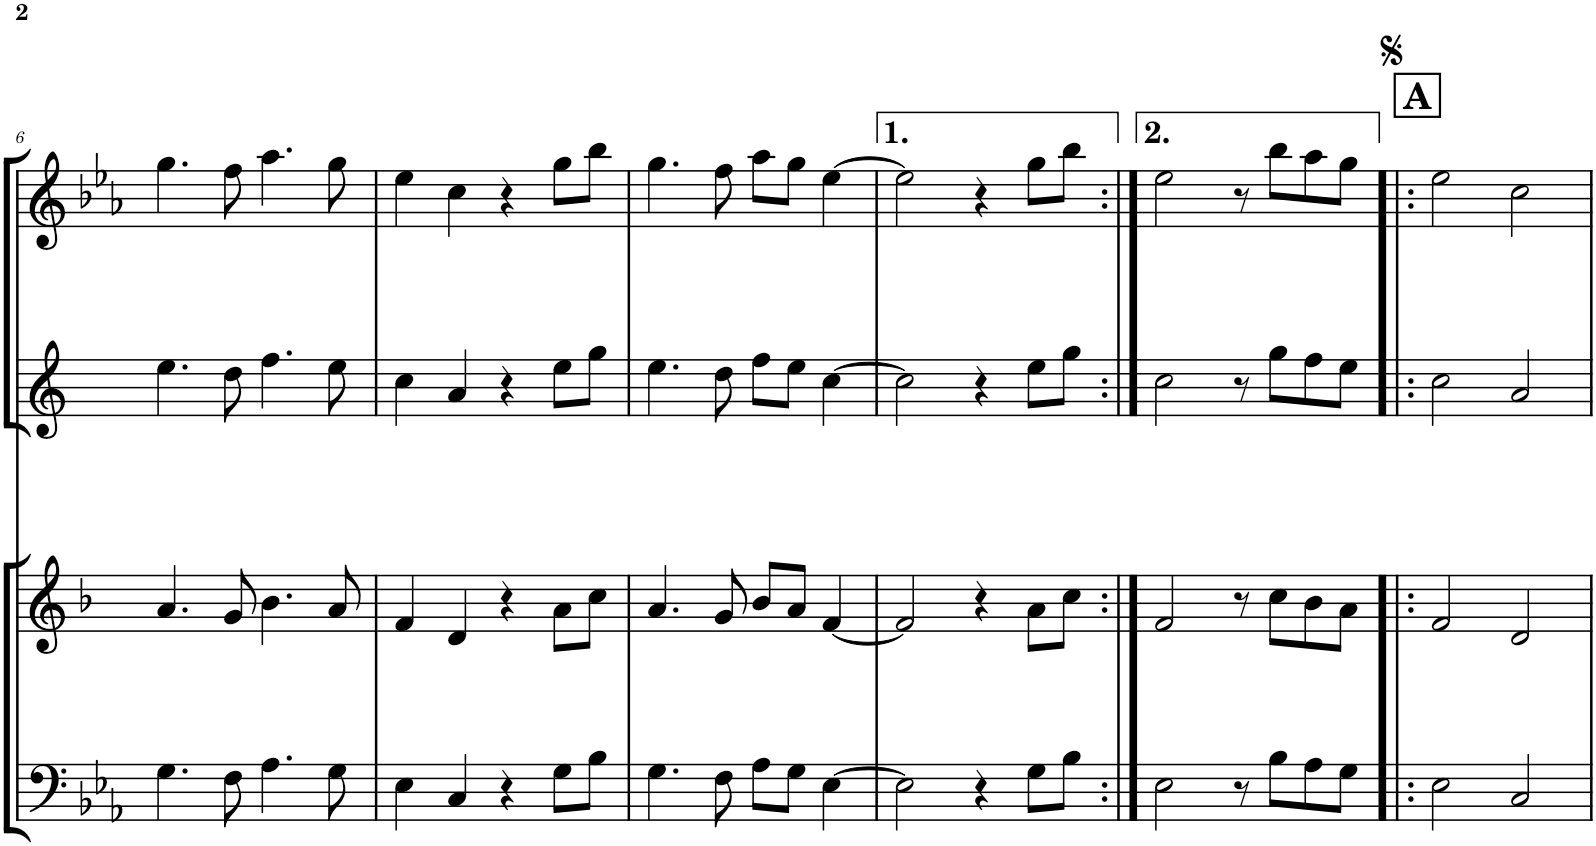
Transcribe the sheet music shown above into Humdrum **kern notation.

**kern	**kern	**kern	**kern
*part4	*part3	*part2	*part1
*staff4	*staff3	*staff2	*staff1
*I"Trombone	*I"Trompete em Bb	*I"Saxofone Alto	*I"Flute
*I'Trb	*I'Tpt	*	*I'Fl
!!LO:PB:g=z
*clefF4	*clefG2	*clefG2	*clefG2
*	*Trd1c2	*Trd5c9	*
*k[b-e-a-]	*k[b-]	*k[]	*k[b-e-a-]
*M4/4	*M4/4	*M4/4	*M4/4
=6	=6	=6	=6
4.G\	4.a/	4.ee\	4.gg\
8F\	8g/	8dd\	8ff\
4.A-\	4.b-\	4.ff\	4.aa-\
8G\	8a/	8ee\	8gg\
=7	=7	=7	=7
4E-\	4f/	4cc\	4ee-\
4C/	4d/	4a/	4cc\
4r	4r	4r	4r
8G\L	8a\L	8ee\L	8gg\L
8B-\J	8cc\J	8gg\J	8bb-\J
=8	=8	=8	=8
4.G\	4.a/	4.ee\	4.gg\
8F\	8g/	8dd\	8ff\
8A-\L	8b-/L	8ff\L	8aa-\L
8G\J	8a/J	8ee\J	8gg\J
[4E-\	[4f/	[4cc\	[4ee-\
=9	=9	=9	=9
2E-\]	2f/]	2cc\]	2ee-\]
4r	4r	4r	4r
8G\L	8a\L	8ee\L	8gg\L
8B-\J	8cc\J	8gg\J	8bb-\J
=10:|!	=10:|!	=10:|!	=10:|!
2E-\	2f/	2cc\	2ee-\
8r	8r	8r	8r
8B-\L	8cc\L	8gg\L	8bb-\L
8A-\	8b-\	8ff\	8aa-\
8G\J	8a\J	8ee\J	8gg\J
!!LO:REH:place=s1:a:B:cj:fs=13:t=A
=11!|:	=11!|:	=11!|:	=11!|:
2E-\	2f/	2cc\	2ee-\
2C/	2d/	2a/	2cc\
=	=	=	=
*-	*-	*-	*-
